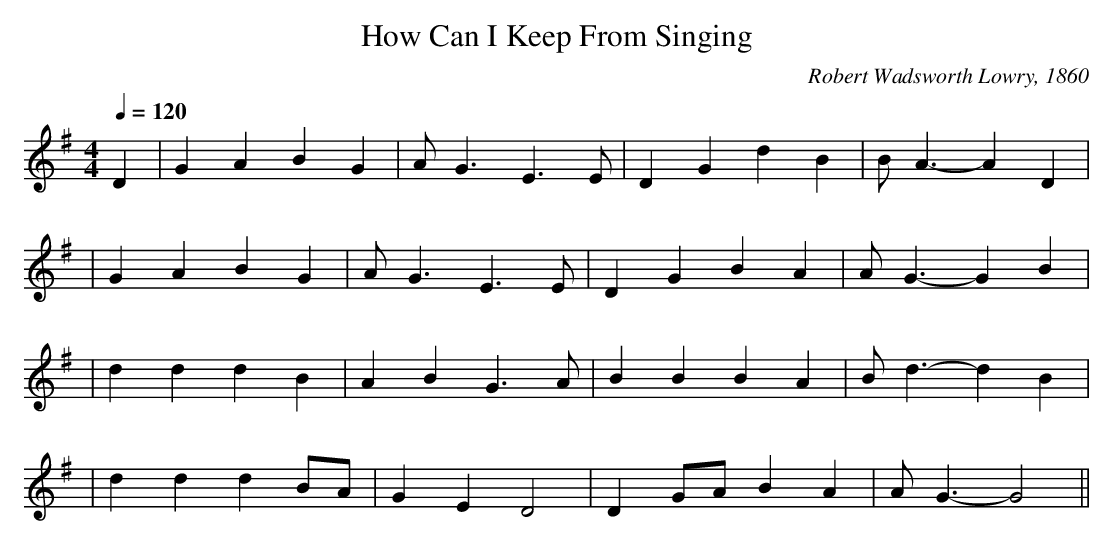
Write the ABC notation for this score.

X:1
T:How Can I Keep From Singing
C:Robert Wadsworth Lowry, 1860
L:1/4
Q:120
M:4/4
K:G
D | G A B G | A<G E>E  | D G d B | B<A-A D  |
| G A B G | A<G E>E  | D G B A  | A<G-G B  |
| d d d B | A B G>A | B B B A | B<d-d B|
|  d d d B/2A/2 | G E D2 | D G/2A/2 B A| A<G-G2 ||
